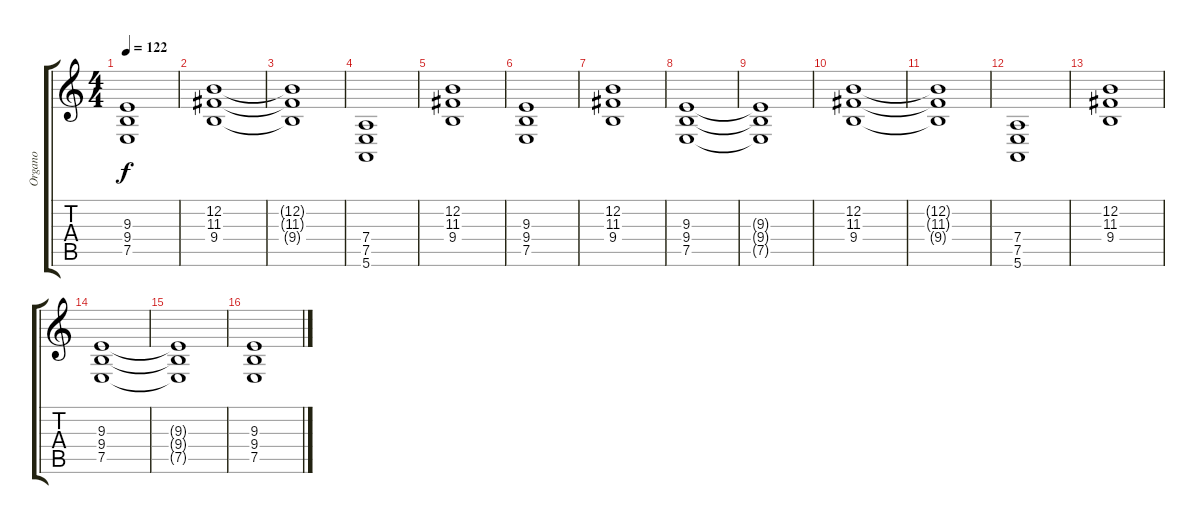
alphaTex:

\track ("Organo" "Organo") {instrument churchorgan}
\staff {score tabs}
\tuning (E4 B3 G3 D3 A2 E2) {hide}
\ts (4 4)
\tempo 122
\clef g2
\ks c
(9.3{t} 9.4{t} 7.5{t}).1{dy f} |
(12.2 11.3 9.4).1 |
(12.2{t} 11.3{t} 9.4{t}).1 |
(7.4 7.5 5.6).1 |
(12.2 11.3 9.4).1 |
(9.3 9.4 7.5).1 |
(12.2 11.3 9.4).1 |
(9.3 9.4 7.5).1 |
(9.3{t} 9.4{t} 7.5{t}).1 |
(12.2 11.3 9.4).1 |
(12.2{t} 11.3{t} 9.4{t}).1 |
(7.4 7.5 5.6).1 |
(12.2 11.3 9.4).1 |
(9.3 9.4 7.5).1 |
(9.3{t} 9.4{t} 7.5{t}).1 |
(9.3 9.4 7.5).1
